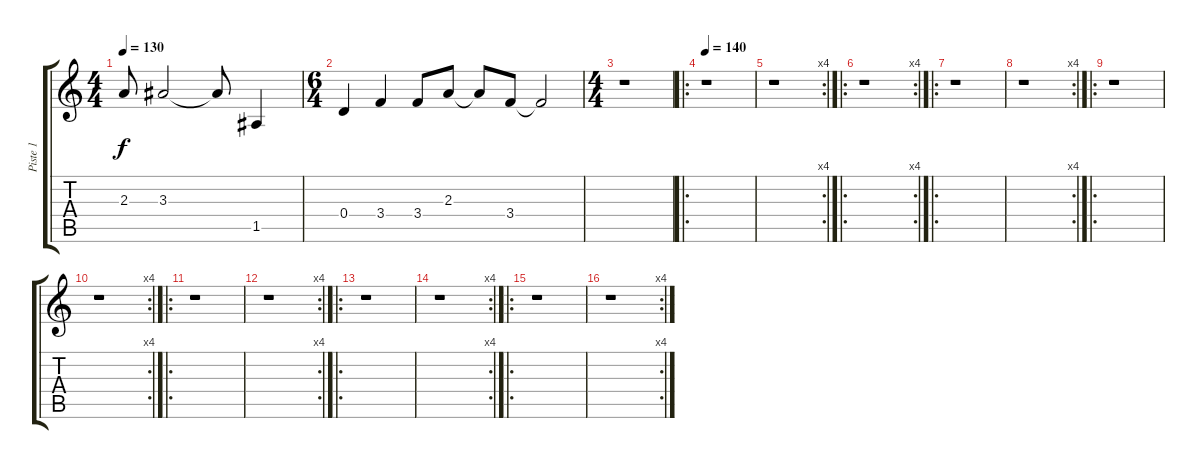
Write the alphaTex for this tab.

\track ("Piste 1" "Piste 1") {instrument electricguitarclean}
\staff {score tabs}
\tuning (E4 B3 G3 D3 A2 D2) {hide}
\ts (4 4)
\tempo 130
\clef g2
\ks c
2.3{t}.8{dy f} 3.3.2 3.3{t}.8 1.5.4 |
\ts (6 4)
0.4.4 3.4.4 3.4.8 2.3.8 2.3{t}.8 3.4.8 3.4{t}.2 |
\ts (4 4)
r.1 |
\ro
\tempo 140
r.1 |
\rc 4
r.1 |
\ro
\rc 4
r.1 |
\ro
r.1 |
\rc 4
r.1 |
\ro
r.1 |
\rc 4
r.1 |
\ro
r.1 |
\rc 4
r.1 |
\ro
r.1 |
\rc 4
r.1 |
\ro
r.1 |
\rc 4
r.1
